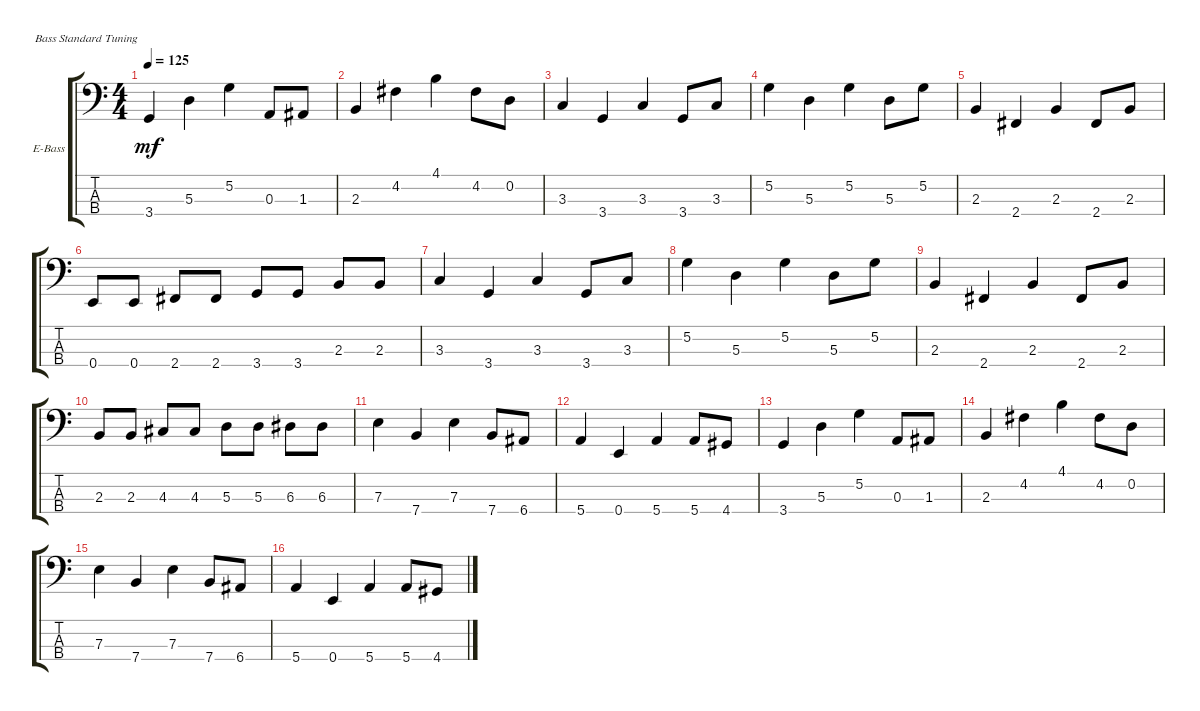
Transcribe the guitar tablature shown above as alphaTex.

\defaultSystemsLayout 4
\bracketExtendMode groupsimilarinstruments
\firstSystemTrackNameOrientation horizontal
\otherSystemsTrackNameOrientation horizontal
\track ("Electric Bass" "E-Bass") {instrument electricbassfinger}
\staff {score tabs}
\tuning (G2 D2 A1 E1)
\ts (4 4)
\tempo 125
\clef f4
\ks c
3.4.4{dy mf} 5.3.4 5.2.4 0.3.8 1.3.8 |
2.3.4 4.2.4 4.1.4 4.2.8 0.2.8 |
3.3.4 3.4.4 3.3.4 3.4.8 3.3.8 |
5.2.4 5.3.4 5.2.4 5.3.8 5.2.8 |
2.3.4 2.4.4 2.3.4 2.4.8 2.3.8 |
0.4.8 0.4.8 2.4.8 2.4.8 3.4.8 3.4.8 2.3.8 2.3.8 |
3.3.4 3.4.4 3.3.4 3.4.8 3.3.8 |
5.2.4 5.3.4 5.2.4 5.3.8 5.2.8 |
2.3.4 2.4.4 2.3.4 2.4.8 2.3.8 |
2.3.8 2.3.8 4.3.8 4.3.8 5.3.8 5.3.8 6.3.8 6.3.8 |
7.3.4 7.4.4 7.3.4 7.4.8 6.4.8 |
5.4.4 0.4.4 5.4.4 5.4.8 4.4.8 |
3.4.4 5.3.4 5.2.4 0.3.8 1.3.8 |
2.3.4 4.2.4 4.1.4 4.2.8 0.2.8 |
7.3.4 7.4.4 7.3.4 7.4.8 6.4.8 |
5.4.4 0.4.4 5.4.4 5.4.8 4.4.8
